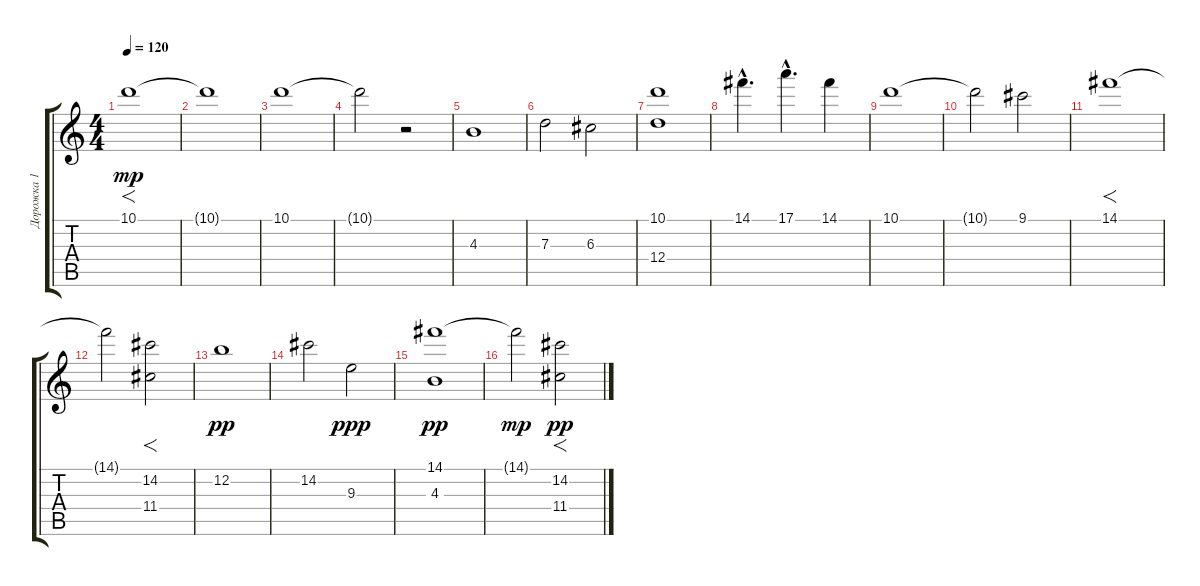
\track ("Дорожка 1" "Дорожка 1") {instrument overdrivenguitar}
\staff {score tabs}
\tuning (E4 B3 G3 D3 A2 E2) {hide}
\ts (4 4)
\tempo 120
\clef g2
\ks c
10.1.1{f dy mp instrument overdrivenguitar} |
10.1{t}.1 |
10.1.1 |
10.1{t}.2 r.2 |
4.3.1 |
7.3.2 6.3.2 |
(10.1 12.4).1 |
14.1{hac}.4{d} 17.1{hac}.4{d} 14.1.4 |
10.1.1 |
10.1{t}.2 9.1.2 |
14.1.1{f} |
14.1{t}.2 (14.2 11.4).2{f} |
12.2.1{dy pp} |
14.2.2 9.3.2{dy ppp} |
(14.1 4.3).1{dy pp} |
14.1{t}.2{dy mp} (14.2 11.4).2{f dy pp}
